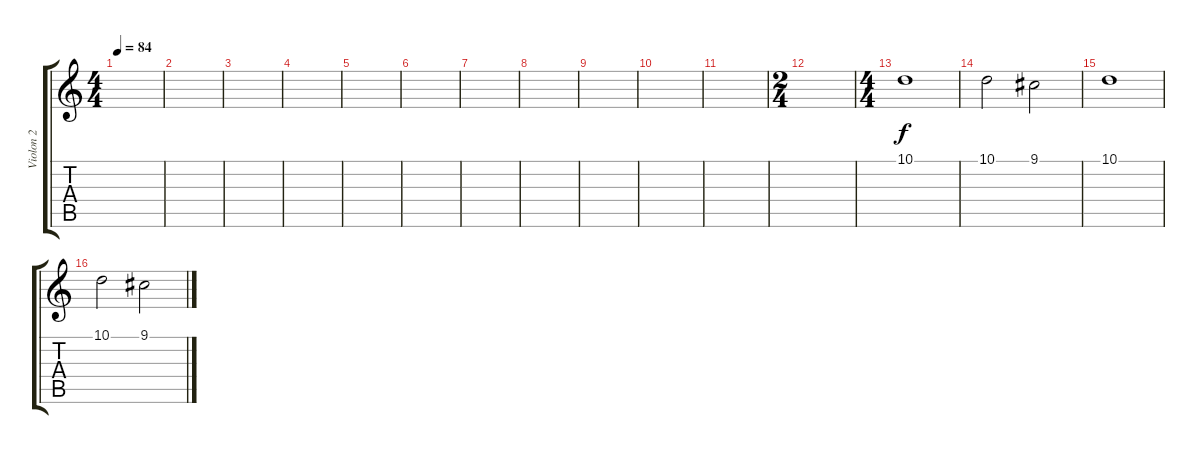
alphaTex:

\track ("Violon 2" "Violon 2") {instrument violin}
\staff {score tabs}
\tuning (E4 B3 G3 D3 A2 E2) {hide}
\ts (4 4)
\tempo 84
\clef g2
\ks c
|
|
|
|
|
|
|
|
|
|
|
\ts (2 4)
|
\ts (4 4)
10.1.1 |
10.1.2 9.1.2 |
10.1.1 |
10.1.2 9.1.2
